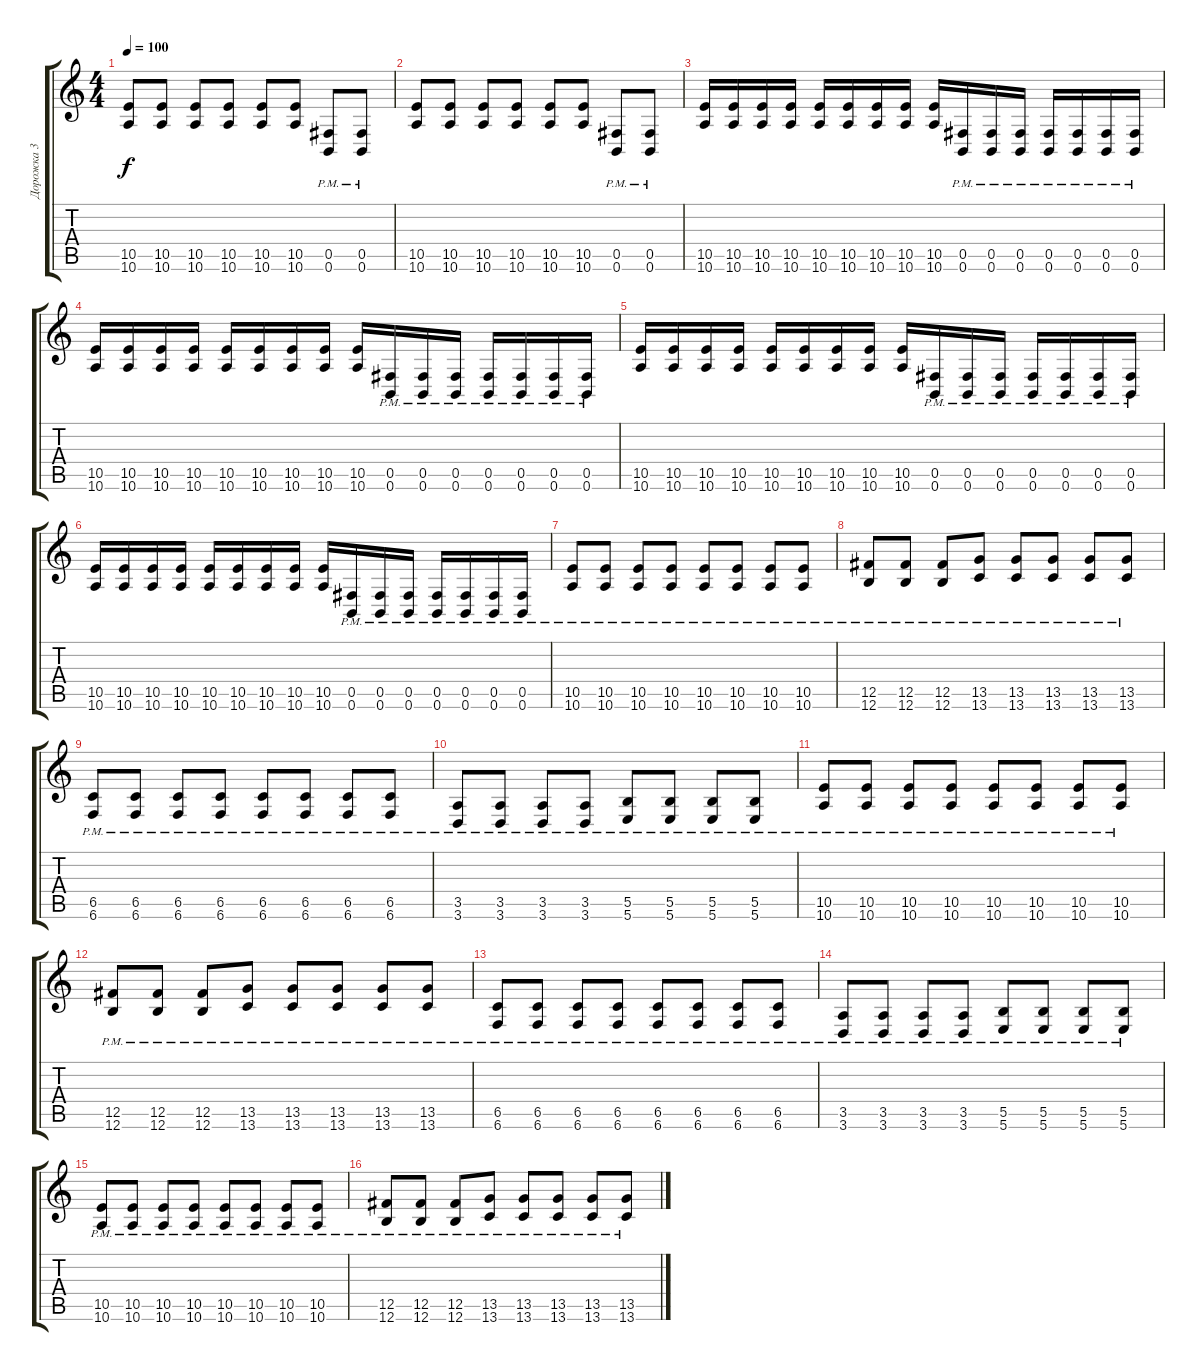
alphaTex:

\track ("Дорожка 3" "Дорожка 3") {instrument distortionguitar}
\staff {score tabs}
\tuning (Db4 Ab3 E3 B2 Gb2 B1) {hide}
\ts (4 4)
\tempo 100
\clef g2
\ks c
(10.5 10.6).8{dy f} (10.5 10.6).8 (10.5 10.6).8 (10.5 10.6).8 (10.5 10.6).8 (10.5 10.6).8 (0.5{pm} 0.6{pm}).8 (0.5{pm} 0.6{pm}).8 |
(10.5 10.6).8 (10.5 10.6).8 (10.5 10.6).8 (10.5 10.6).8 (10.5 10.6).8 (10.5 10.6).8 (0.5{pm} 0.6{pm}).8 (0.5{pm} 0.6{pm}).8 |
(10.5 10.6).16 (10.5 10.6).16 (10.5 10.6).16 (10.5 10.6).16 (10.5 10.6).16 (10.5 10.6).16 (10.5 10.6).16 (10.5 10.6).16 (10.5 10.6).16 (0.5{pm} 0.6{pm}).16 (0.5{pm} 0.6{pm}).16 (0.5{pm} 0.6{pm}).16 (0.5{pm} 0.6{pm}).16 (0.5{pm} 0.6{pm}).16 (0.5{pm} 0.6{pm}).16 (0.5{pm} 0.6{pm}).16 |
(10.5 10.6).16 (10.5 10.6).16 (10.5 10.6).16 (10.5 10.6).16 (10.5 10.6).16 (10.5 10.6).16 (10.5 10.6).16 (10.5 10.6).16 (10.5 10.6).16 (0.5{pm} 0.6{pm}).16 (0.5{pm} 0.6{pm}).16 (0.5{pm} 0.6{pm}).16 (0.5{pm} 0.6{pm}).16 (0.5{pm} 0.6{pm}).16 (0.5{pm} 0.6{pm}).16 (0.5{pm} 0.6{pm}).16 |
(10.5 10.6).16 (10.5 10.6).16 (10.5 10.6).16 (10.5 10.6).16 (10.5 10.6).16 (10.5 10.6).16 (10.5 10.6).16 (10.5 10.6).16 (10.5 10.6).16 (0.5{pm} 0.6{pm}).16 (0.5{pm} 0.6{pm}).16 (0.5{pm} 0.6{pm}).16 (0.5{pm} 0.6{pm}).16 (0.5{pm} 0.6{pm}).16 (0.5{pm} 0.6{pm}).16 (0.5{pm} 0.6{pm}).16 |
(10.5 10.6).16 (10.5 10.6).16 (10.5 10.6).16 (10.5 10.6).16 (10.5 10.6).16 (10.5 10.6).16 (10.5 10.6).16 (10.5 10.6).16 (10.5 10.6).16 (0.5{pm} 0.6{pm}).16 (0.5{pm} 0.6{pm}).16 (0.5{pm} 0.6{pm}).16 (0.5{pm} 0.6{pm}).16 (0.5{pm} 0.6{pm}).16 (0.5{pm} 0.6{pm}).16 (0.5{pm} 0.6{pm}).16 |
(10.5{pm} 10.6{pm}).8 (10.5{pm} 10.6{pm}).8 (10.5{pm} 10.6{pm}).8 (10.5{pm} 10.6{pm}).8 (10.5{pm} 10.6{pm}).8 (10.5{pm} 10.6{pm}).8 (10.5{pm} 10.6{pm}).8 (10.5{pm} 10.6{pm}).8 |
(12.5{pm} 12.6{pm}).8 (12.5{pm} 12.6{pm}).8 (12.5{pm} 12.6{pm}).8 (13.5{pm} 13.6{pm}).8 (13.5{pm} 13.6{pm}).8 (13.5{pm} 13.6{pm}).8 (13.5{pm} 13.6{pm}).8 (13.5{pm} 13.6{pm}).8 |
(6.5{pm} 6.6{pm}).8 (6.5{pm} 6.6{pm}).8 (6.5{pm} 6.6{pm}).8 (6.5{pm} 6.6{pm}).8 (6.5{pm} 6.6{pm}).8 (6.5{pm} 6.6{pm}).8 (6.5{pm} 6.6{pm}).8 (6.5{pm} 6.6{pm}).8 |
(3.5{pm} 3.6{pm}).8 (3.5{pm} 3.6{pm}).8 (3.5{pm} 3.6{pm}).8 (3.5{pm} 3.6{pm}).8 (5.5{pm} 5.6{pm}).8 (5.5{pm} 5.6{pm}).8 (5.5{pm} 5.6{pm}).8 (5.5{pm} 5.6{pm}).8 |
(10.5{pm} 10.6{pm}).8 (10.5{pm} 10.6{pm}).8 (10.5{pm} 10.6{pm}).8 (10.5{pm} 10.6{pm}).8 (10.5{pm} 10.6{pm}).8 (10.5{pm} 10.6{pm}).8 (10.5{pm} 10.6{pm}).8 (10.5{pm} 10.6{pm}).8 |
(12.5{pm} 12.6{pm}).8 (12.5{pm} 12.6{pm}).8 (12.5{pm} 12.6{pm}).8 (13.5{pm} 13.6{pm}).8 (13.5{pm} 13.6{pm}).8 (13.5{pm} 13.6{pm}).8 (13.5{pm} 13.6{pm}).8 (13.5{pm} 13.6{pm}).8 |
(6.5{pm} 6.6{pm}).8 (6.5{pm} 6.6{pm}).8 (6.5{pm} 6.6{pm}).8 (6.5{pm} 6.6{pm}).8 (6.5{pm} 6.6{pm}).8 (6.5{pm} 6.6{pm}).8 (6.5{pm} 6.6{pm}).8 (6.5{pm} 6.6{pm}).8 |
(3.5{pm} 3.6{pm}).8 (3.5{pm} 3.6{pm}).8 (3.5{pm} 3.6{pm}).8 (3.5{pm} 3.6{pm}).8 (5.5{pm} 5.6{pm}).8 (5.5{pm} 5.6{pm}).8 (5.5{pm} 5.6{pm}).8 (5.5{pm} 5.6{pm}).8 |
(10.5{pm} 10.6{pm}).8 (10.5{pm} 10.6{pm}).8 (10.5{pm} 10.6{pm}).8 (10.5{pm} 10.6{pm}).8 (10.5{pm} 10.6{pm}).8 (10.5{pm} 10.6{pm}).8 (10.5{pm} 10.6{pm}).8 (10.5{pm} 10.6{pm}).8 |
(12.5{pm} 12.6{pm}).8 (12.5{pm} 12.6{pm}).8 (12.5{pm} 12.6{pm}).8 (13.5{pm} 13.6{pm}).8 (13.5{pm} 13.6{pm}).8 (13.5{pm} 13.6{pm}).8 (13.5{pm} 13.6{pm}).8 (13.5{pm} 13.6{pm}).8
